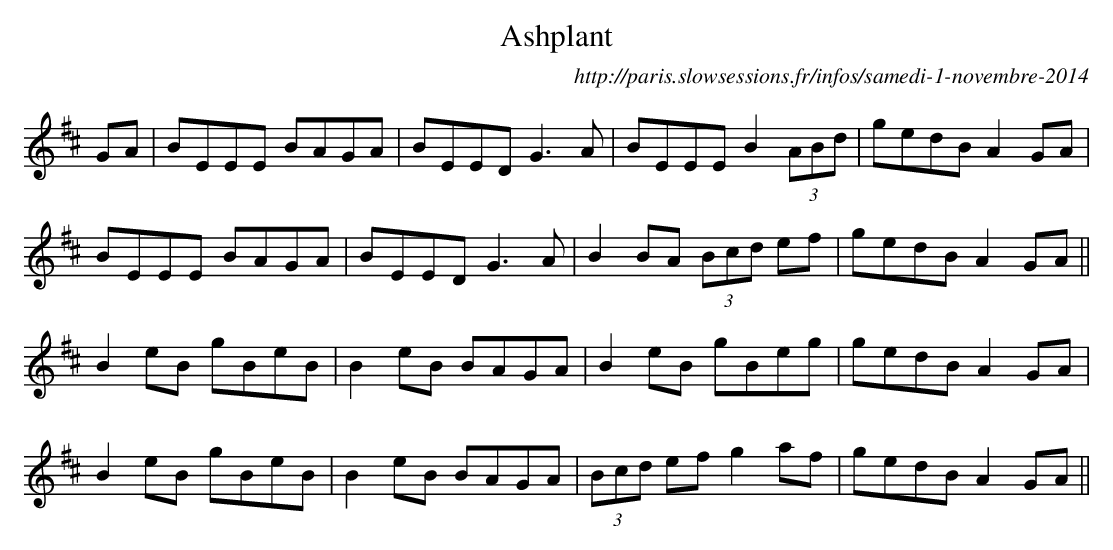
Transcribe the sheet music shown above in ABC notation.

X:1
T:Ashplant
O:http://paris.slowsessions.fr/infos/samedi-1-novembre-2014
K:Edor
GA | BEEE BAGA | BEED G3 A| BEEE B2 (3ABd| gedB A2 GA |
BEEE BAGA | BEED G3 A| B2 BA (3Bcd ef | gedB A2 GA ||
B2 eB gBeB | B2 eB BAGA | B2 eB gBeg | gedB A2 GA |
B2 eB gBeB | B2 eB BAGA | (3Bcd ef g2 af | gedB A2 GA ||
